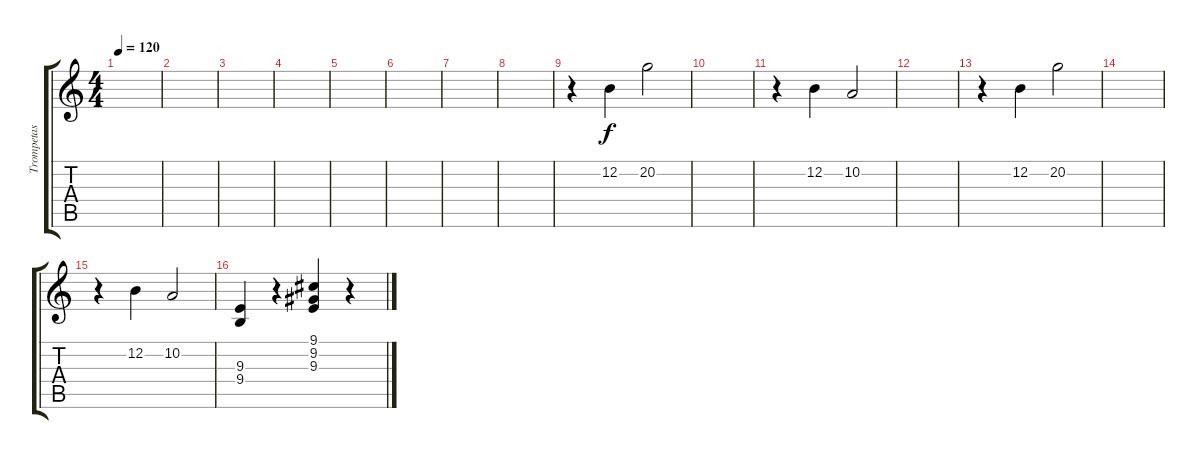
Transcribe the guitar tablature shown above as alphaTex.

\track ("Trompetas" "Trompetas") {instrument brasssection}
\staff {score tabs}
\tuning (E4 B3 G3 D3 A2 E2) {hide}
\ts (4 4)
\tempo 120
\clef g2
\ks c
|
|
|
|
|
|
|
|
r.4 12.2.4 20.2.2 |
|
r.4 12.2.4 10.2.2 |
|
r.4 12.2.4 20.2.2 |
|
r.4 12.2.4 10.2.2 |
(9.3 9.4).4 r.4 (9.1 9.2 9.3).4 r.4
